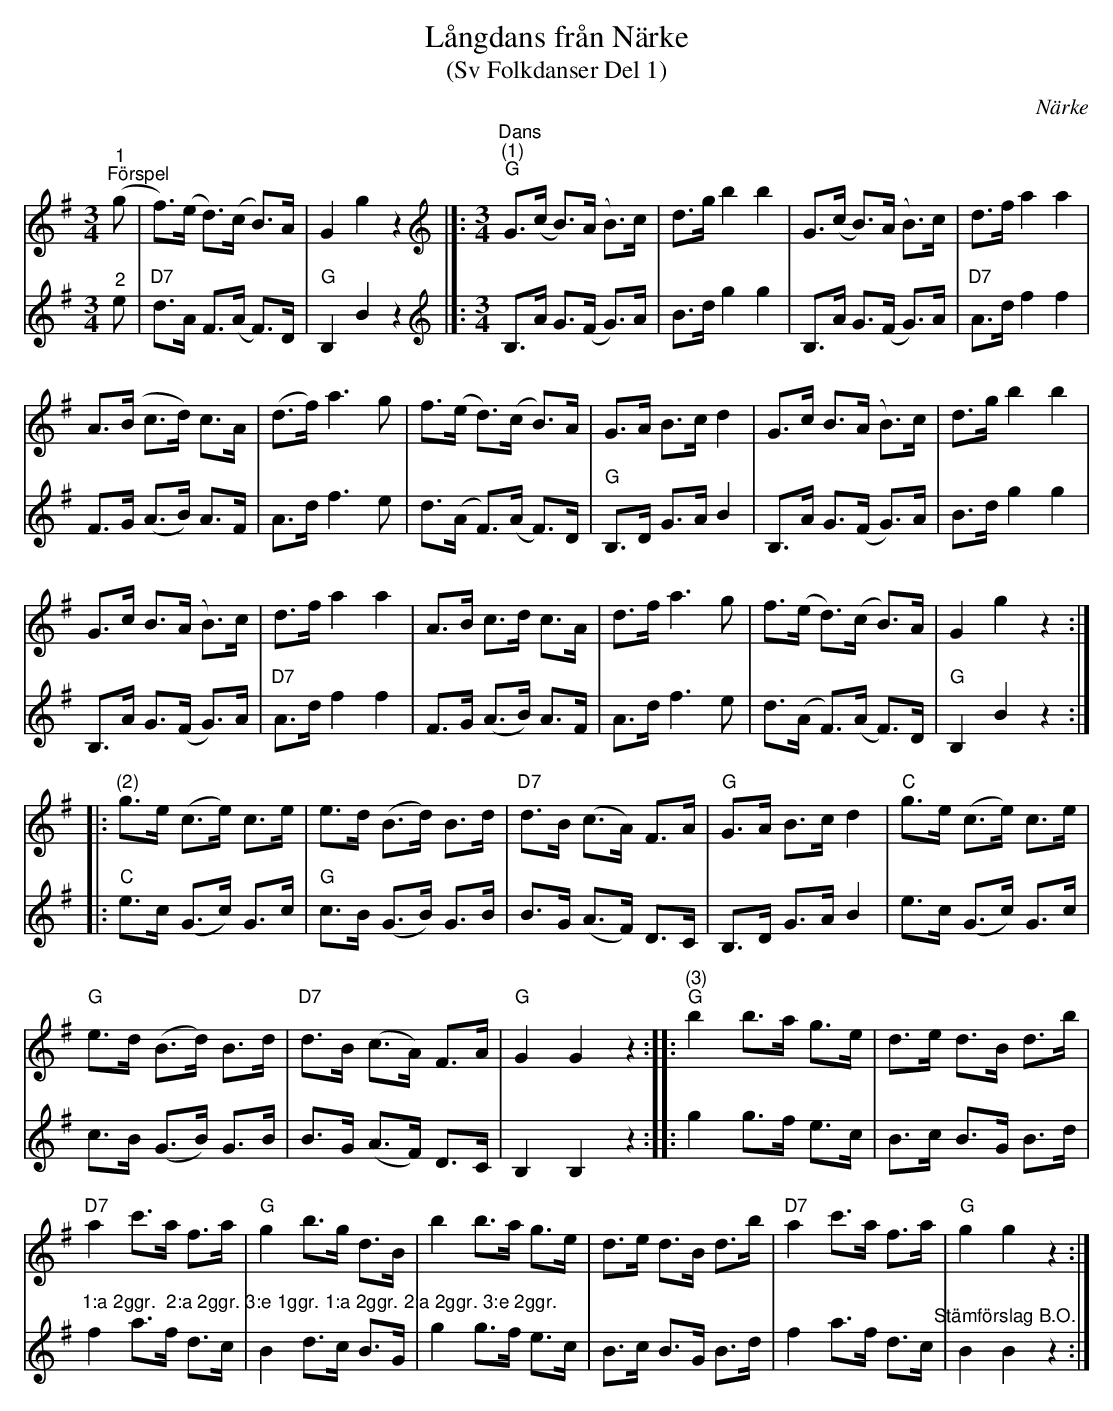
X:1
T:Långdans från Närke
T:(Sv Folkdanser Del 1)
O:Närke
L:1/8
M:3/4
K:G
V:1
"^1""^Förspel" (g | f>)(e d>)(c B>)A | G2 g2 z2 |]: [K:G][M:3/4][K:treble]"^Dans""^(1)""G" G>(c B>)(A B>)c | d>g b2 b2 | G>(c B>)(A B>)c | d>f a2 a2 |
A>(B c>d) c>A | (d>f) a3 g | f>(e d>)(c B>)A | G>A B>c d2 | G>c B>(A B>)c | d>g b2 b2 |
G>c B>(A B>)c | d>f a2 a2 | A>B c>d c>A | d>f a3 g | f>(e d>)(c B>)A | G2 g2 z2 ::
"^(2)" g>e (c>e) c>e | e>d (B>d) B>d |"D7" d>B (c>A) F>A |"G" G>A B>c d2 |"C" g>e (c>e) c>e |
"G" e>d (B>d) B>d |"D7" d>B (c>A) F>A |"G" G2 G2 z2 ::"^(3)""G" b2 b>a g>e | d>e d>B d>b |
"D7" a2 c'>a f>a |"G" g2 b>g d>B | b2 b>a g>e | d>e d>B d>b |"D7" a2 c'>a f>a |"G" g2 g2 z2 :|
V:2
"^2" e |"D7" d>A F>(A F>)D |"G" B,2 B2 z2 |]:[K:G][M:3/4][K:treble] B,>A G>(F G>)A | B>d g2 g2 | B,>A G>(F G>)A |"D7" A>d f2 f2 |
F>G (A>B) A>F | A>d f3 e | d>(A F>)(A F>)D |"G" B,>D G>A B2 | B,>A G>(F G>)A | B>d g2 g2 |
B,>A G>(F G>)A |"D7" A>d f2 f2 | F>G (A>B) A>F | A>d f3 e | d>(A F>)(A F>)D |"G" B,2 B2 z2 ::
"C" e>c (G>c) G>c |"G" c>B (G>B) G>B | B>G (A>F) D>C | B,>D G>A B2 | e>c (G>c) G>c | c>B (G>B) G>B |
B>G (A>F) D>C | B,2 B,2 z2 :: g2 g>f e>c | B>c B>G B>d | "^1:a 2ggr.  2:a 2ggr. 3:e 1ggr. 1:a 2ggr. 2:a 2ggr. 3:e 2ggr." f2 a>f d>c | B2 d>c B>G |
g2 g>f e>c | B>c B>G B>d | f2 a>f d>c"^Stämförslag B.O." | B2 B2 z2 :|
